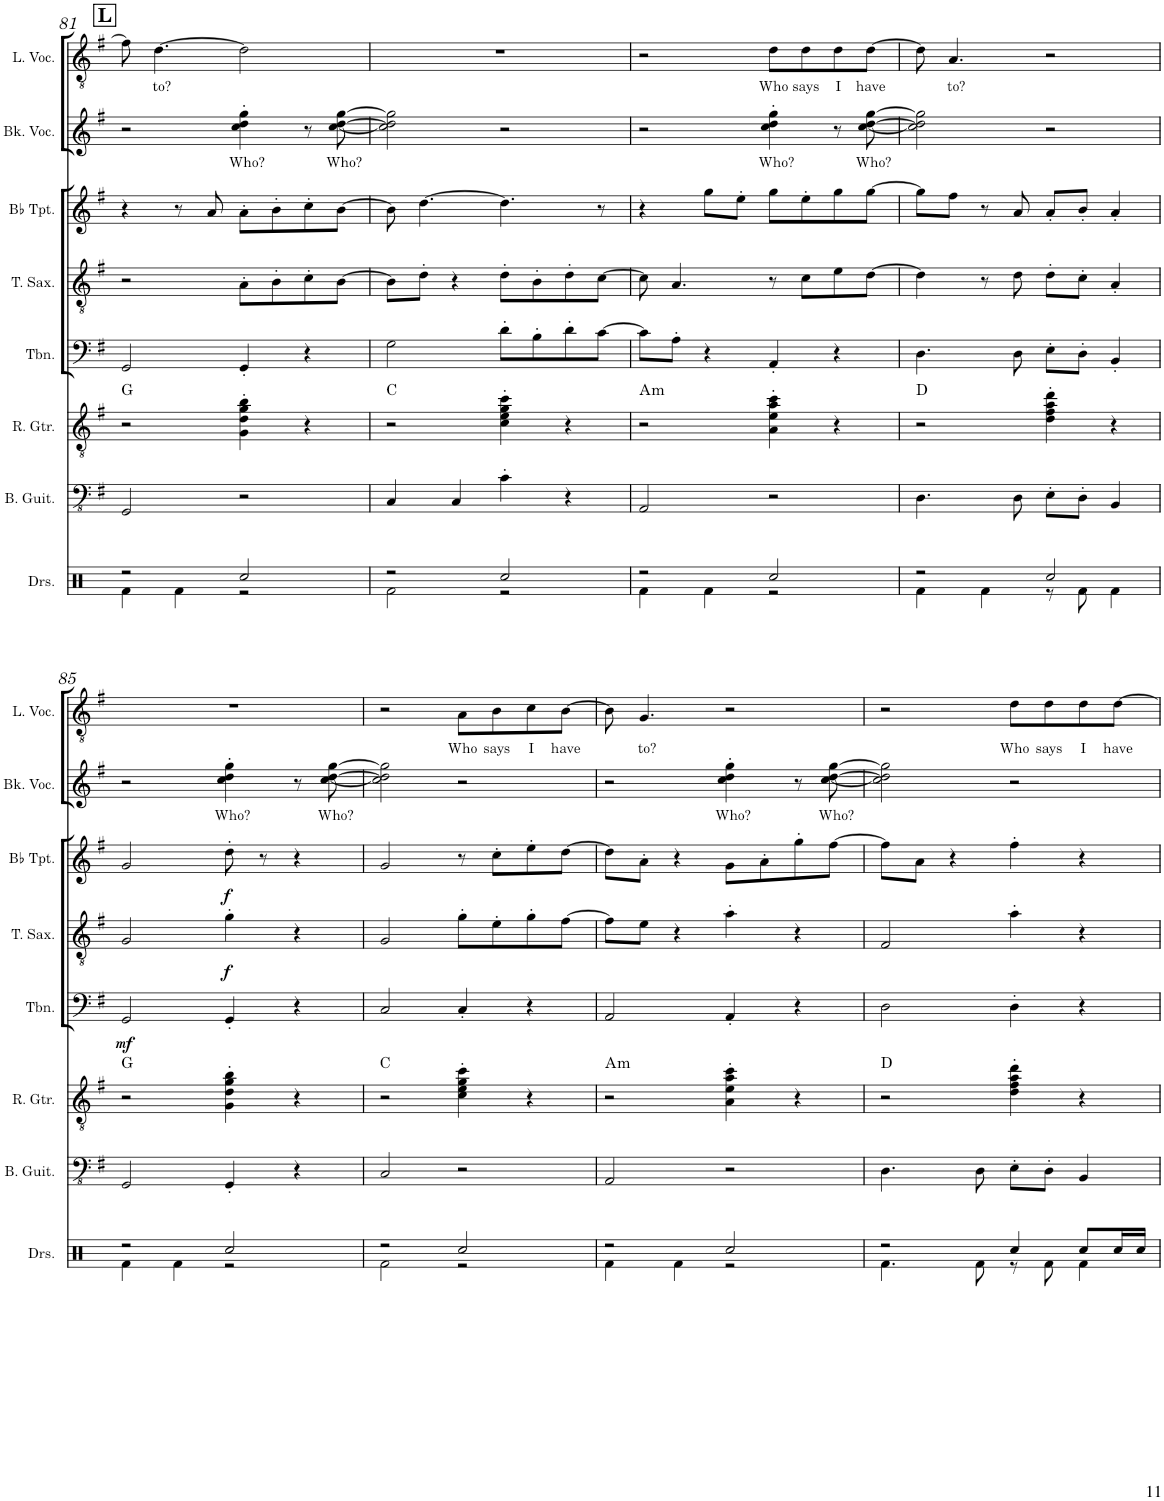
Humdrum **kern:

**kern	**kern	**kern	**harte	**kern	**dynam	**kern	**dynam	**kern	**dynam	**kern	**text	**kern	**text
*part8	*part7	*part6	*part6	*part5	*part5	*part4	*part4	*part3	*part3	*part2	*part2	*part1	*part1
*staff8	*staff7	*staff6	*	*staff5	*staff5	*staff4	*staff4	*staff3	*staff3	*staff2	*staff2	*staff1	*staff1
*I"Drumset	*I"Bass Guitar	*I"Rhythm Guitar	*	*I"Trombone	*	*I"Tenor Saxophone	*	*I"Bb Trumpet	*	*I"Backing Vocals	*	*I"Lead Vocals	*
*I'Drs.	*I'B. Guit.	*I'R. Gtr.	*	*I'Tbn.	*	*I'T. Sax.	*	*I'Bb Tpt.	*	*I'Bk. Voc.	*	*I'L. Voc.	*
!!LO:PB:g=z
*clefX	*clefFv4	*clefGv2	*	*clefF4	*	*clefGv2	*	*clefG2	*	*clefG2	*	*clefGv2	*
*	*	*	*	*	*	*ITrd8c14	*	*ITrd1c2	*	*	*	*	*
*k[]	*k[f#]	*k[f#]	*	*k[f#]	*	*k[f#]	*	*k[f#]	*	*k[f#]	*	*k[f#]	*
*M4/4	*M4/4	*M4/4	*	*M4/4	*	*M4/4	*	*M4/4	*	*M4/4	*	*M4/4	*
!!LO:REH:place=s1:a:B:cj:fs=14:t=L
=81	=81	=81	=81	=81	=81	=81	=81	=81	=81	=81	=81	=81	=81
*^	*	*	*	*	*	*	*	*	*	*	*	*	*
2r	4Rf\	2GGG/	2r	G:maj	2GG/	.	2r	.	4r	.	2r	.	8f#\]	.
!	!	!	!	!	!	!	!	!	!	!	!	!	!	!LO:LY:b
.	.	.	.	.	.	.	.	.	.	.	.	.	[4.d\	to?
.	4Rf\	.	.	.	.	.	.	.	8r	.	.	.	.	.
.	.	.	.	.	.	.	.	.	8a/	.	.	.	.	.
!	!	!	!	!	!	!	!	!	!	!	!	!LO:LY:b	!	!
2Rcc/	2r	2r	4G\' 4d\' 4g\' 4b\'	.	4GG'/	.	8A'\L	.	8a'\L	.	4cc\' 4dd\' 4gg\'	Who?	2d\]	.
.	.	.	.	.	.	.	8B'\	.	8b'\	.	.	.	.	.
.	.	.	4r	.	4r	.	8c'\	.	8cc'\	.	8r	.	.	.
!	!	!	!	!	!	!	!	!	!	!	!	!LO:LY:b	!	!
.	.	.	.	.	.	.	[8B\J	.	[8b\J	.	[8cc\ [8dd\ [8gg\	Who?	.	.
=82	=82	=82	=82	=82	=82	=82	=82	=82	=82	=82	=82	=82	=82	=82
2r	2Rf\	4CC/	2r	C:maj	2G\	.	8B\L]	.	8b\]	.	2cc\] 2dd\] 2gg\]	.	1r	.
.	.	.	.	.	.	.	8d'\J	.	[4.dd\	.	.	.	.	.
.	.	4CC/	.	.	.	.	4r	.	.	.	.	.	.	.
2Rcc/	2r	4C'\	4c\' 4e\' 4g\' 4cc\'	.	8d'\L	.	8d'\L	.	4.dd\]	.	2r	.	.	.
.	.	.	.	.	8B'\	.	8B'\	.	.	.	.	.	.	.
.	.	4r	4r	.	8d'\	.	8d'\	.	.	.	.	.	.	.
.	.	.	.	.	[8c\J	.	[8c\J	.	8r	.	.	.	.	.
=83	=83	=83	=83	=83	=83	=83	=83	=83	=83	=83	=83	=83	=83	=83
!	!	!	!	!LO:H:kt=m	!	!	!	!	!	!	!	!	!	!
2r	4Rf\	2AAA/	2r	A:min	8c\L]	.	8c\]	.	4r	.	2r	.	2r	.
.	.	.	.	.	8A'\J	.	4.A/	.	.	.	.	.	.	.
.	4Rf\	.	.	.	4r	.	.	.	8gg\L	.	.	.	.	.
.	.	.	.	.	.	.	.	.	8ee'\J	.	.	.	.	.
!	!	!	!	!	!	!	!	!	!	!	!	!LO:LY:b	!	!LO:LY:b
2Rcc/	2r	2r	4A\' 4e\' 4a\' 4cc\'	.	4AA'/	.	8r	.	8gg\L	.	4cc\' 4dd\' 4gg\'	Who?	8d\L	Who
!	!	!	!	!	!	!	!	!	!	!	!	!	!	!LO:LY:b
.	.	.	.	.	.	.	8c\L	.	8ee'\	.	.	.	8d\	says
!	!	!	!	!	!	!	!	!	!	!	!	!	!	!LO:LY:b
.	.	.	4r	.	4r	.	8e\	.	8gg\	.	8r	.	8d\	I
!	!	!	!	!	!	!	!	!	!	!	!	!LO:LY:b	!	!LO:LY:b
.	.	.	.	.	.	.	[8d\J	.	[8gg\J	.	[8cc\ [8dd\ [8gg\	Who?	[8d\J	have
=84	=84	=84	=84	=84	=84	=84	=84	=84	=84	=84	=84	=84	=84	=84
2r	4Rf\	4.DD\	2r	D:maj	4.D\	.	4d\]	.	8gg\L]	.	2cc\] 2dd\] 2gg\]	.	8d\]	.
!	!	!	!	!	!	!	!	!	!	!	!	!	!	!LO:LY:b
.	.	.	.	.	.	.	.	.	8ff#\J	.	.	.	4.A/	to?
.	4Rf\	.	.	.	.	.	8r	.	8r	.	.	.	.	.
.	.	8DD\	.	.	8D\	.	8d\	.	8a/	.	.	.	.	.
2Rcc/	8r	8EE'\L	4d\' 4f#\' 4a\' 4dd\'	.	8E'\L	.	8d'\L	.	8a'/L	.	2r	.	2r	.
.	8Rf\	8DD'\J	.	.	8D'\J	.	8c'\J	.	8b'/J	.	.	.	.	.
.	4Rf\	4BBB/	4r	.	4BB'/	.	4A'/	.	4a'/	.	.	.	.	.
!!LO:LB:g=z
=85	=85	=85	=85	=85	=85	=85	=85	=85	=85	=85	=85	=85	=85	=85
!	!	!	!	!	!	!LO:DY:b	!	!	!	!	!	!	!	!
2r	4Rf\	2GGG/	2r	G:maj	2GG/	mf	2G/	.	2g/	.	2r	.	1r	.
.	4Rf\	.	.	.	.	.	.	.	.	.	.	.	.	.
!	!	!	!	!	!	!	!	!LO:DY:b	!	!LO:DY:b	!	!LO:LY:b	!	!
2Rcc/	2r	4GGG'/	4G\' 4d\' 4g\' 4b\'	.	4GG'/	.	4g'\	f	8dd'\	f	4cc\' 4dd\' 4gg\'	Who?	.	.
.	.	.	.	.	.	.	.	.	8r	.	.	.	.	.
.	.	4r	4r	.	4r	.	4r	.	4r	.	8r	.	.	.
!	!	!	!	!	!	!	!	!	!	!	!	!LO:LY:b	!	!
.	.	.	.	.	.	.	.	.	.	.	[8cc\ [8dd\ [8gg\	Who?	.	.
=86	=86	=86	=86	=86	=86	=86	=86	=86	=86	=86	=86	=86	=86	=86
2r	2Rf\	2CC/	2r	C:maj	2C/	.	2G/	.	2g/	.	2cc\] 2dd\] 2gg\]	.	2r	.
!	!	!	!	!	!	!	!	!	!	!	!	!	!	!LO:LY:b
2Rcc/	2r	2r	4c\' 4e\' 4g\' 4cc\'	.	4C'/	.	8g'\L	.	8r	.	2r	.	8A\L	Who
!	!	!	!	!	!	!	!	!	!	!	!	!	!	!LO:LY:b
.	.	.	.	.	.	.	8e'\	.	8cc'\L	.	.	.	8B\	says
!	!	!	!	!	!	!	!	!	!	!	!	!	!	!LO:LY:b
.	.	.	4r	.	4r	.	8g'\	.	8ee'\	.	.	.	8c\	I
!	!	!	!	!	!	!	!	!	!	!	!	!	!	!LO:LY:b
.	.	.	.	.	.	.	[8f#\J	.	[8dd\J	.	.	.	[8B\J	have
=87	=87	=87	=87	=87	=87	=87	=87	=87	=87	=87	=87	=87	=87	=87
!	!	!	!	!LO:H:kt=m	!	!	!	!	!	!	!	!	!	!
2r	4Rf\	2AAA/	2r	A:min	2AA/	.	8f#\L]	.	8dd\L]	.	2r	.	8B\]	.
!	!	!	!	!	!	!	!	!	!	!	!	!	!	!LO:LY:b
.	.	.	.	.	.	.	8e\J	.	8a'\J	.	.	.	4.G/	to?
.	4Rf\	.	.	.	.	.	4r	.	4r	.	.	.	.	.
!	!	!	!	!	!	!	!	!	!	!	!	!LO:LY:b	!	!
2Rcc/	2r	2r	4A\' 4e\' 4a\' 4cc\'	.	4AA'/	.	4a'\	.	8g\L	.	4cc\' 4dd\' 4gg\'	Who?	2r	.
.	.	.	.	.	.	.	.	.	8a'\	.	.	.	.	.
.	.	.	4r	.	4r	.	4r	.	8gg'\	.	8r	.	.	.
!	!	!	!	!	!	!	!	!	!	!	!	!LO:LY:b	!	!
.	.	.	.	.	.	.	.	.	[8ff#\J	.	[8cc\ [8dd\ [8gg\	Who?	.	.
=88	=88	=88	=88	=88	=88	=88	=88	=88	=88	=88	=88	=88	=88	=88
2r	4.Rf\	4.DD\	2r	D:maj	2D\	.	2F#/	.	8ff#\L]	.	2cc\] 2dd\] 2gg\]	.	2r	.
.	.	.	.	.	.	.	.	.	8a\J	.	.	.	.	.
.	.	.	.	.	.	.	.	.	4r	.	.	.	.	.
.	8Rf\	8DD\	.	.	.	.	.	.	.	.	.	.	.	.
!	!	!	!	!	!	!	!	!	!	!	!	!	!	!LO:LY:b
4Rcc/	8r	8EE'\L	4d\' 4f#\' 4a\' 4dd\'	.	4D'\	.	4a'\	.	4ff#'\	.	2r	.	8d\L	Who
!	!	!	!	!	!	!	!	!	!	!	!	!	!	!LO:LY:b
.	8Rf\	8DD'\J	.	.	.	.	.	.	.	.	.	.	8d\	says
!	!	!	!	!	!	!	!	!	!	!	!	!	!	!LO:LY:b
8Rcc/L	4Rf\	4BBB/	4r	.	4r	.	4r	.	4r	.	.	.	8d\	I
!	!	!	!	!	!	!	!	!	!	!	!	!	!	!LO:LY:b
16Rcc/L	.	.	.	.	.	.	.	.	.	.	.	.	[8d\J	have
16Rcc/JJ	.	.	.	.	.	.	.	.	.	.	.	.	.	.
*v	*v	*	*	*	*	*	*	*	*	*	*	*	*	*
=	=	=	=	=	=	=	=	=	=	=	=	=	=
*-	*-	*-	*-	*-	*-	*-	*-	*-	*-	*-	*-	*-	*-
